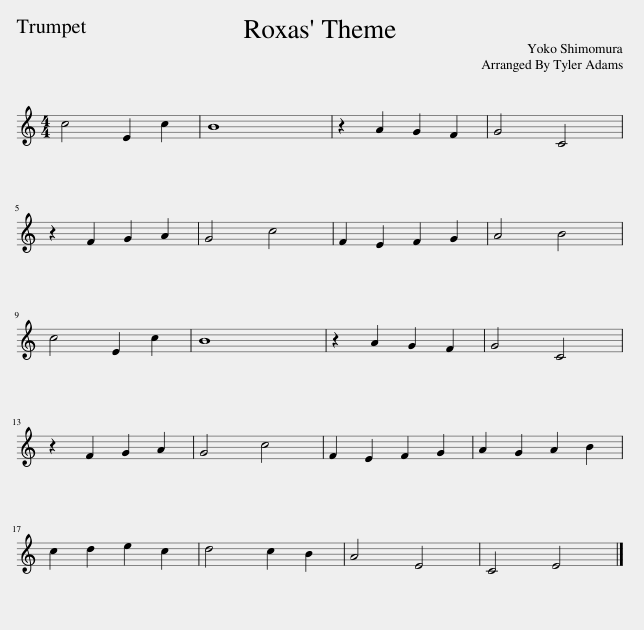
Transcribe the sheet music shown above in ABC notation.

X:1
L:1/8
M:4/4
I:linebreak $
K:none
V:1 treble transpose=-2
V:1
[K:C] c4 E2 c2 | B8 | z2 A2 G2 F2 | G4 C4 |$ z2 F2 G2 A2 | %5
 G4 c4 | F2 E2 F2 G2 | A4 B4 |$ c4 E2 c2 | B8 | %10
 z2 A2 G2 F2 | G4 C4 |$ z2 F2 G2 A2 | G4 c4 | F2 E2 F2 G2 | %15
 A2 G2 A2 B2 |$ c2 d2 e2 c2 | d4 c2 B2 | A4 E4 | C4 E4 |] %20
